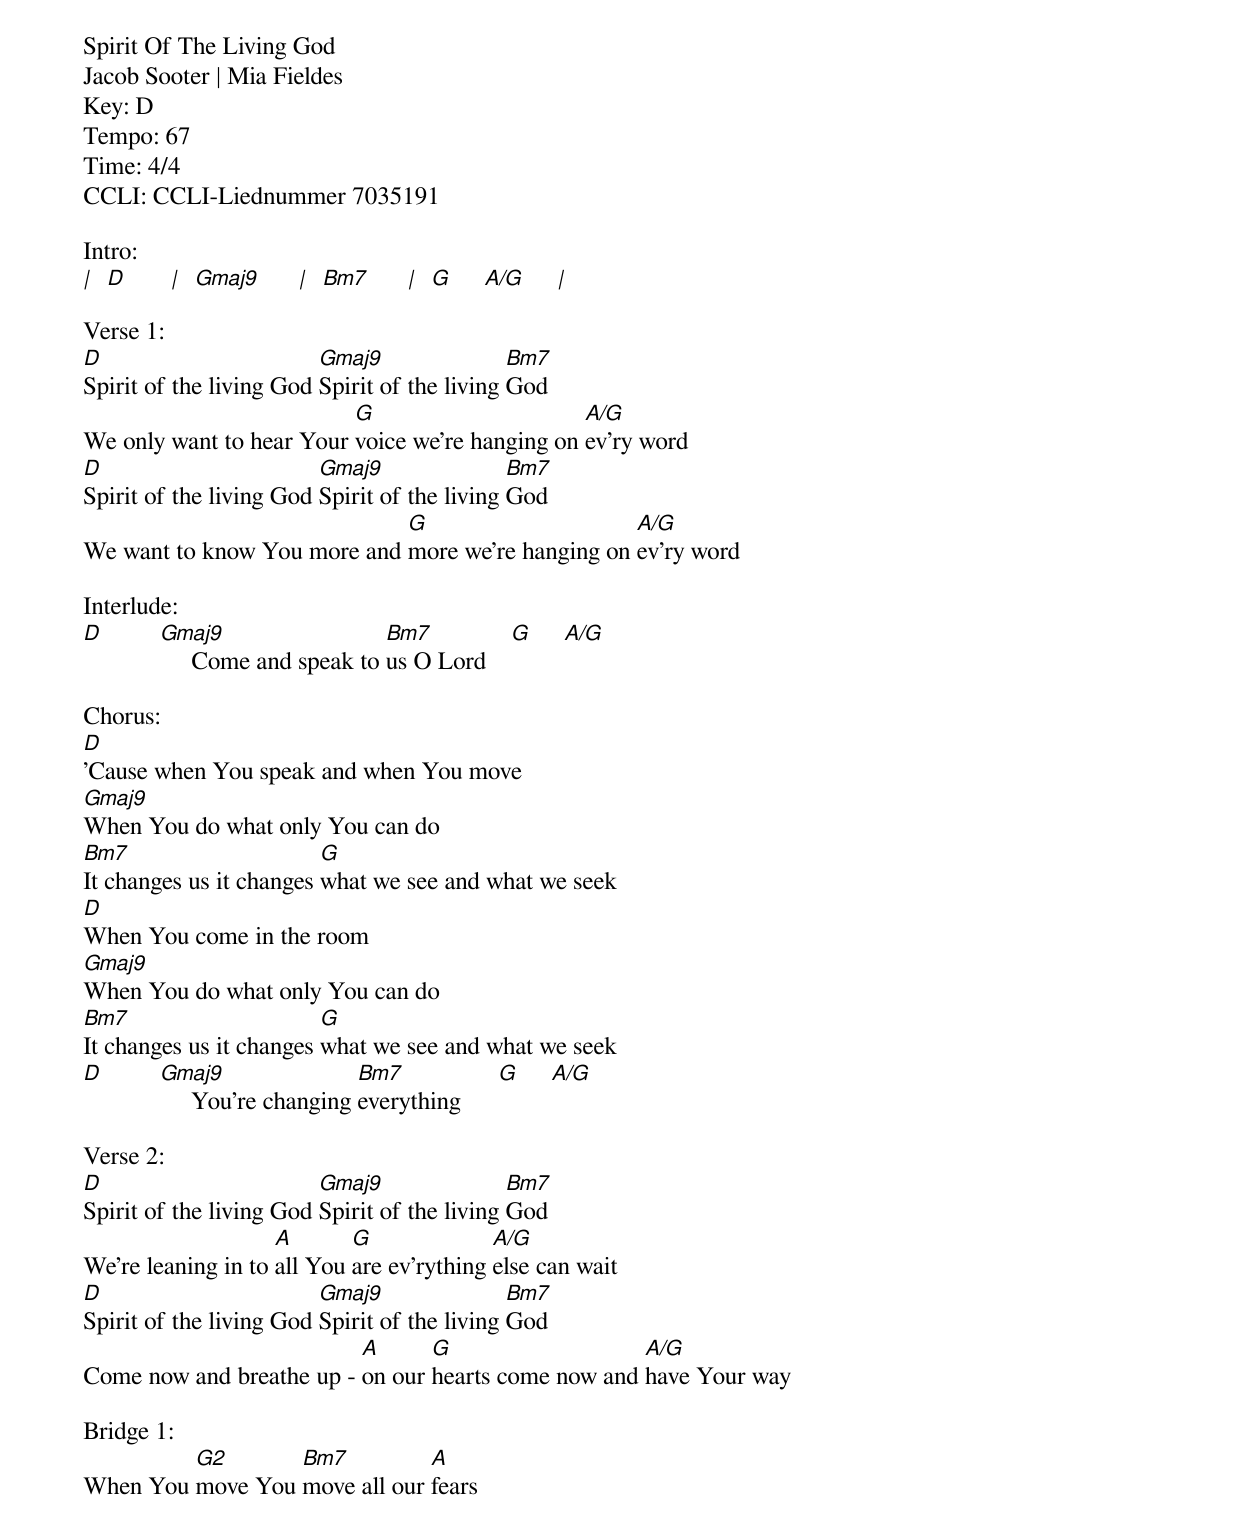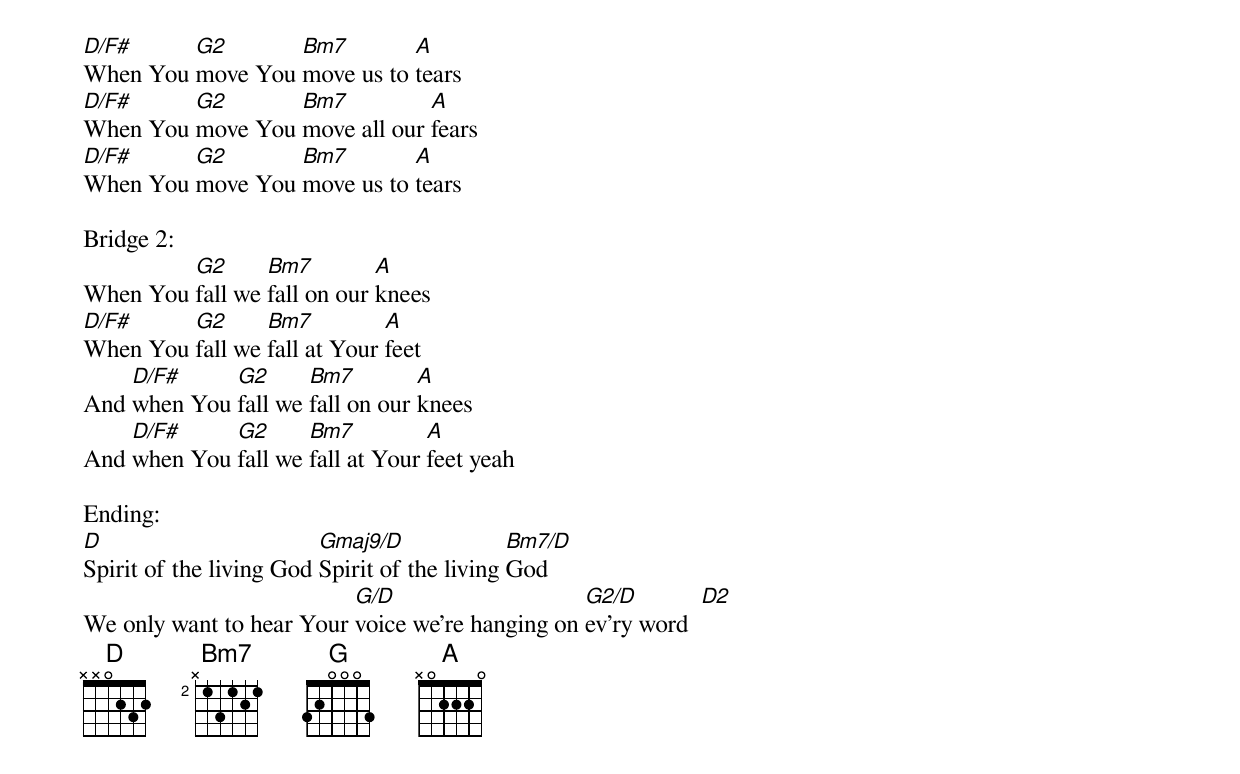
Spirit Of The Living God
Jacob Sooter | Mia Fieldes
Key: D
Tempo: 67
Time: 4/4
CCLI: CCLI-Liednummer 7035191

Intro:
[|]  [D]       [|]  [Gmaj9]      [|]  [Bm7]      [|]  [G]     [A/G]     [|]

Verse 1:
[D]Spirit of the living God [Gmaj9]Spirit of the living [Bm7]God
We only want to hear Your [G]voice we're hanging on [A/G]ev'ry word
[D]Spirit of the living God [Gmaj9]Spirit of the living [Bm7]God
We want to know You more and [G]more we're hanging on [A/G]ev'ry word

Interlude:
[D]         [Gmaj9]     Come and speak to [Bm7]us O Lord    [G]     [A/G]

Chorus:
[D]'Cause when You speak and when You move
[Gmaj9]When You do what only You can do
[Bm7]It changes us it changes [G]what we see and what we seek
[D]When You come in the room
[Gmaj9]When You do what only You can do
[Bm7]It changes us it changes [G]what we see and what we seek
[D]         [Gmaj9]     You're changing [Bm7]everything      [G]     [A/G]

Verse 2:
[D]Spirit of the living God [Gmaj9]Spirit of the living [Bm7]God
We're leaning in to [A]all You [G]are ev'rything [A/G]else can wait
[D]Spirit of the living God [Gmaj9]Spirit of the living [Bm7]God
Come now and breathe up - [A]on our [G]hearts come now and [A/G]have Your way

Bridge 1:
When You [G2]move You [Bm7]move all our [A]fears
[D/F#]When You [G2]move You [Bm7]move us to [A]tears
[D/F#]When You [G2]move You [Bm7]move all our [A]fears
[D/F#]When You [G2]move You [Bm7]move us to [A]tears

Bridge 2:
When You [G2]fall we [Bm7]fall on our [A]knees
[D/F#]When You [G2]fall we [Bm7]fall at Your [A]feet
And [D/F#]when You [G2]fall we [Bm7]fall on our [A]knees
And [D/F#]when You [G2]fall we [Bm7]fall at Your [A]feet yeah

Ending:
[D]Spirit of the living God [Gmaj9/D]Spirit of the living [Bm7/D]God
We only want to hear Your [G/D]voice we're hanging on [G2/D]ev'ry word  [D2]
